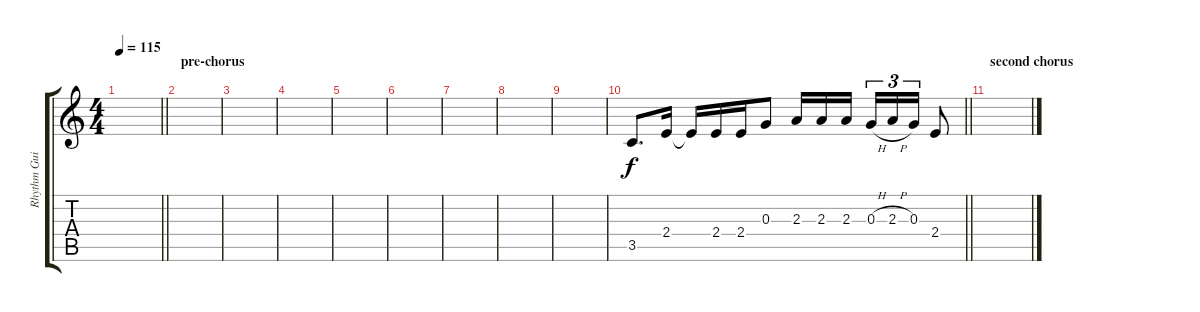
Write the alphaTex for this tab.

\track ("Rhythm Guitar 2" "Rhythm Gui") {instrument overdrivenguitar}
\staff {score tabs}
\tuning (E4 B3 G3 D3 A2 E2) {hide}
\ts (4 4)
\tempo 115
\clef g2
\barLineRight lightlight
\ks c
|
\section ("" "pre-chorus")
|
|
|
|
|
|
|
|
\barLineRight lightlight
3.5.8{d} 2.4.16 2.4{t}.16 2.4.16 2.4.16 0.3.8 2.3.16 2.3.16 2.3.16 0.3{h}.16{tu (3 2)} 2.3{h}.16{tu (3 2)} 0.3.16{tu (3 2)} 2.4.8 |
\section ("" "second chorus")
